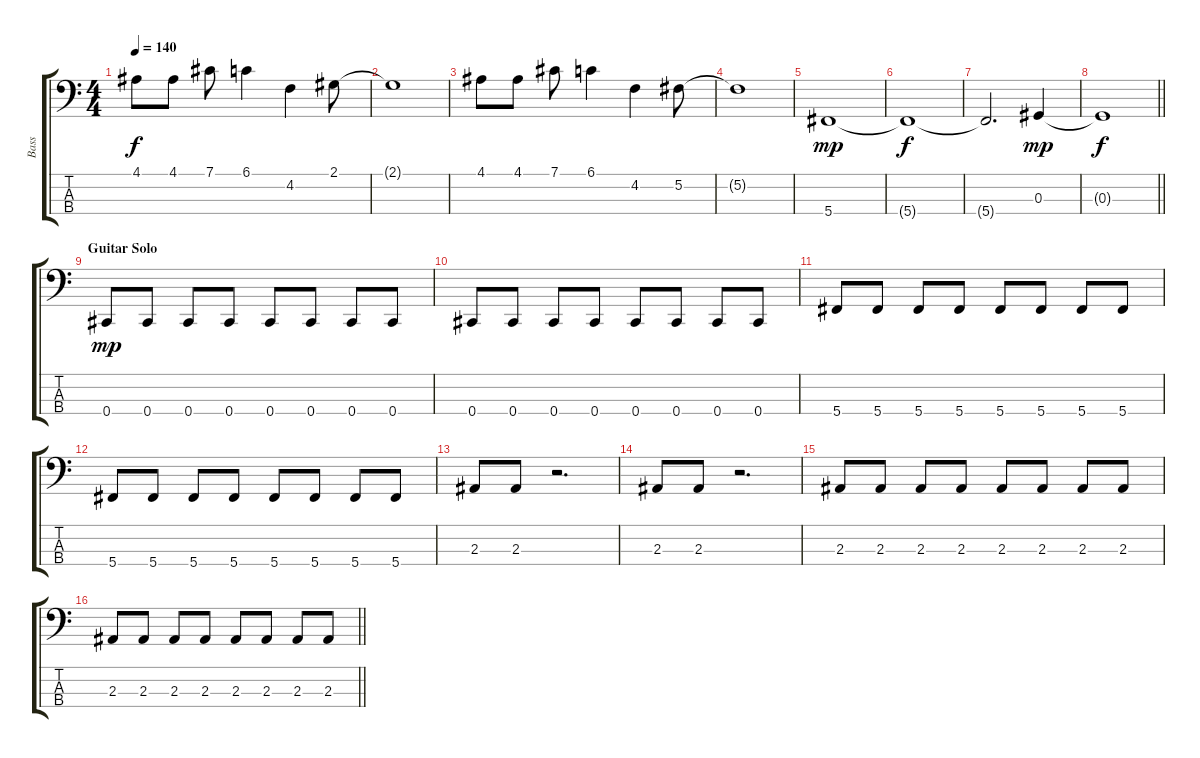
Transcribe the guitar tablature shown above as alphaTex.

\track ("Bass" "Bass") {instrument electricbassfinger}
\staff {score tabs}
\tuning (Gb2 Db2 Ab1 Db1) {hide}
\ts (4 4)
\tempo 140
\clef f4
\ks c
4.1.8{dy f instrument electricbassfinger} 4.1.8 7.1.8 6.1.4 4.2.4 2.1.8 |
2.1{t}.1 |
4.1.8 4.1.8 7.1.8 6.1.4 4.2.4 5.2.8 |
5.2{t}.1 |
5.4.1{dy mp instrument electricbassfinger} |
5.4{t}.1{dy f} |
5.4{t}.2{d} 0.3.4{dy mp} |
\barLineRight lightlight
0.3{t}.1{dy f} |
\section ("" "Guitar Solo")
0.4.8{dy mp instrument electricbassfinger} 0.4.8 0.4.8 0.4.8 0.4.8 0.4.8 0.4.8 0.4.8 |
0.4.8 0.4.8 0.4.8 0.4.8 0.4.8 0.4.8 0.4.8 0.4.8 |
5.4.8 5.4.8 5.4.8 5.4.8 5.4.8 5.4.8 5.4.8 5.4.8 |
5.4.8 5.4.8 5.4.8 5.4.8 5.4.8 5.4.8 5.4.8 5.4.8 |
2.3.8 2.3.8 r.2{d} |
2.3.8 2.3.8 r.2{d} |
2.3.8 2.3.8 2.3.8 2.3.8 2.3.8 2.3.8 2.3.8 2.3.8 |
\barLineRight lightlight
2.3.8 2.3.8 2.3.8 2.3.8 2.3.8 2.3.8 2.3.8 2.3.8
